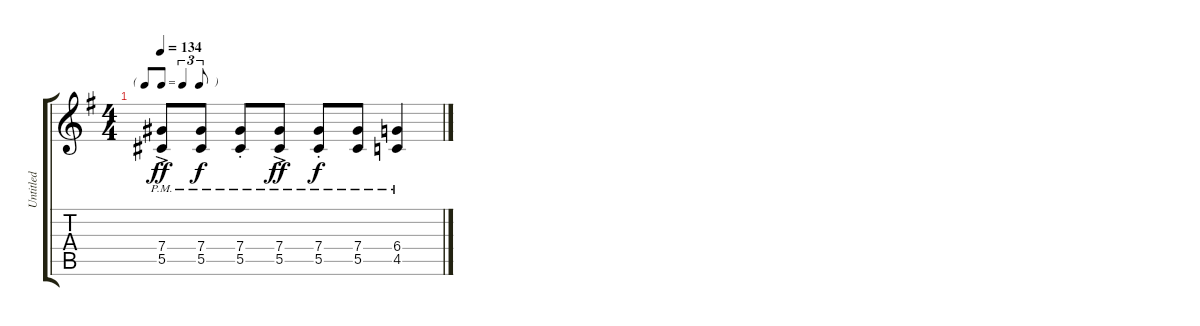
\track ("Untitled" "Untitled") {instrument distortionguitar}
\staff {score tabs}
\tuning (Eb4 Bb3 Gb3 Db3 Ab2 Eb2) {hide}
\ts (4 4)
\tf triplet8th
\tempo 134
\clef g2
\ks g
(7.4{ac pm} 5.5{ac pm}).8{dy ff} (7.4{pm} 5.5{pm}).8{dy f} (7.4{pm st} 5.5{pm st}).8 (7.4{ac pm} 5.5{ac pm}).8{dy ff} (7.4{pm st} 5.5{pm st}).8{dy f} (7.4{pm} 5.5{pm}).8 (6.4{pm} 4.5{pm}).4
